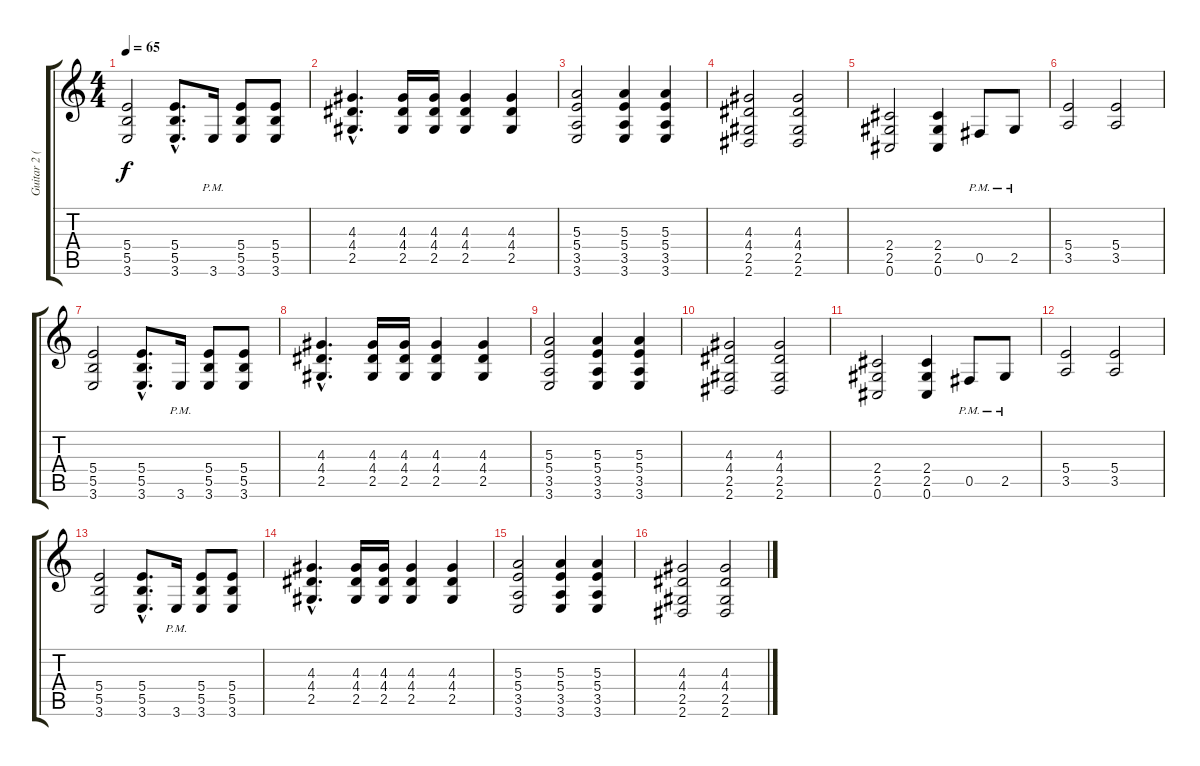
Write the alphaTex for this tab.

\track ("Guitar 2 (Distortion)" "Guitar 2 (") {instrument distortionguitar}
\staff {score tabs}
\tuning (Db4 Ab3 E3 B2 Gb2 Db2) {hide}
\ts (4 4)
\tempo 65
\clef g2
\ks c
(5.4 5.5 3.6).2{dy f} (5.4{hac} 5.5{hac} 3.6{hac}).8{d} 3.6{pm}.16 (5.4 5.5 3.6).8 (5.4 5.5 3.6).8 |
(4.3{hac} 4.4{hac} 2.5{hac}).4{d} (4.3 4.4 2.5).16 (4.3 4.4 2.5).16 (4.3 4.4 2.5).4 (4.3 4.4 2.5).4 |
(5.3 5.4 3.5 3.6).2 (5.3 5.4 3.5 3.6).4 (5.3 5.4 3.5 3.6).4 |
(4.3 4.4 2.5 2.6).2 (4.3 4.4 2.5 2.6).2 |
(2.4 2.5 0.6).2 (2.4 2.5 0.6).4 0.5{pm}.8 2.5{pm}.8 |
(5.4 3.5).2 (5.4 3.5).2 |
(5.4 5.5 3.6).2 (5.4{hac} 5.5{hac} 3.6{hac}).8{d} 3.6{pm}.16 (5.4 5.5 3.6).8 (5.4 5.5 3.6).8 |
(4.3{hac} 4.4{hac} 2.5{hac}).4{d} (4.3 4.4 2.5).16 (4.3 4.4 2.5).16 (4.3 4.4 2.5).4 (4.3 4.4 2.5).4 |
(5.3 5.4 3.5 3.6).2 (5.3 5.4 3.5 3.6).4 (5.3 5.4 3.5 3.6).4 |
(4.3 4.4 2.5 2.6).2 (4.3 4.4 2.5 2.6).2 |
(2.4 2.5 0.6).2 (2.4 2.5 0.6).4 0.5{pm}.8 2.5{pm}.8 |
(5.4 3.5).2 (5.4 3.5).2 |
(5.4 5.5 3.6).2 (5.4{hac} 5.5{hac} 3.6{hac}).8{d} 3.6{pm}.16 (5.4 5.5 3.6).8 (5.4 5.5 3.6).8 |
(4.3{hac} 4.4{hac} 2.5{hac}).4{d} (4.3 4.4 2.5).16 (4.3 4.4 2.5).16 (4.3 4.4 2.5).4 (4.3 4.4 2.5).4 |
(5.3 5.4 3.5 3.6).2 (5.3 5.4 3.5 3.6).4 (5.3 5.4 3.5 3.6).4 |
(4.3 4.4 2.5 2.6).2 (4.3 4.4 2.5 2.6).2
